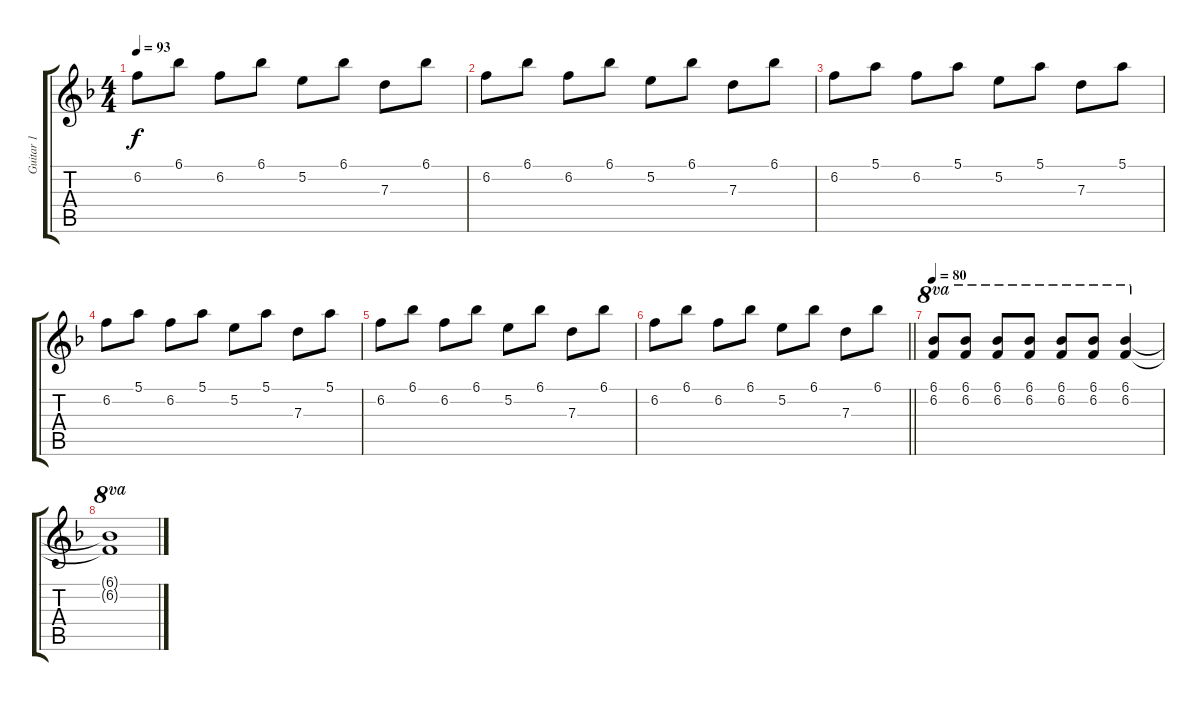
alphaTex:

\track ("Guitar 1" "Guitar 1") {instrument electricguitarmuted}
\staff {score tabs}
\tuning (E4 B3 G3 D3 A2 E2) {hide}
\ts (4 4)
\tempo 93
\clef g2
\ks f
6.2.8{dy f} 6.1.8 6.2.8 6.1.8 5.2.8 6.1.8 7.3.8 6.1.8 |
6.2.8 6.1.8 6.2.8 6.1.8 5.2.8 6.1.8 7.3.8 6.1.8 |
6.2.8 5.1.8 6.2.8 5.1.8 5.2.8 5.1.8 7.3.8 5.1.8 |
6.2.8 5.1.8 6.2.8 5.1.8 5.2.8 5.1.8 7.3.8 5.1.8 |
6.2.8 6.1.8 6.2.8 6.1.8 5.2.8 6.1.8 7.3.8 6.1.8 |
\barLineRight lightlight
6.2.8 6.1.8 6.2.8 6.1.8 5.2.8 6.1.8 7.3.8 6.1.8 |
\tempo 80
(6.1 6.2).8{ot 8va} (6.1 6.2).8{ot 8va} (6.1 6.2).8{ot 8va} (6.1 6.2).8{ot 8va} (6.1 6.2).8{ot 8va} (6.1 6.2).8{ot 8va} (6.1 6.2).4{ot 8va} |
(6.1{t} 6.2{t}).1{ot 8va}
